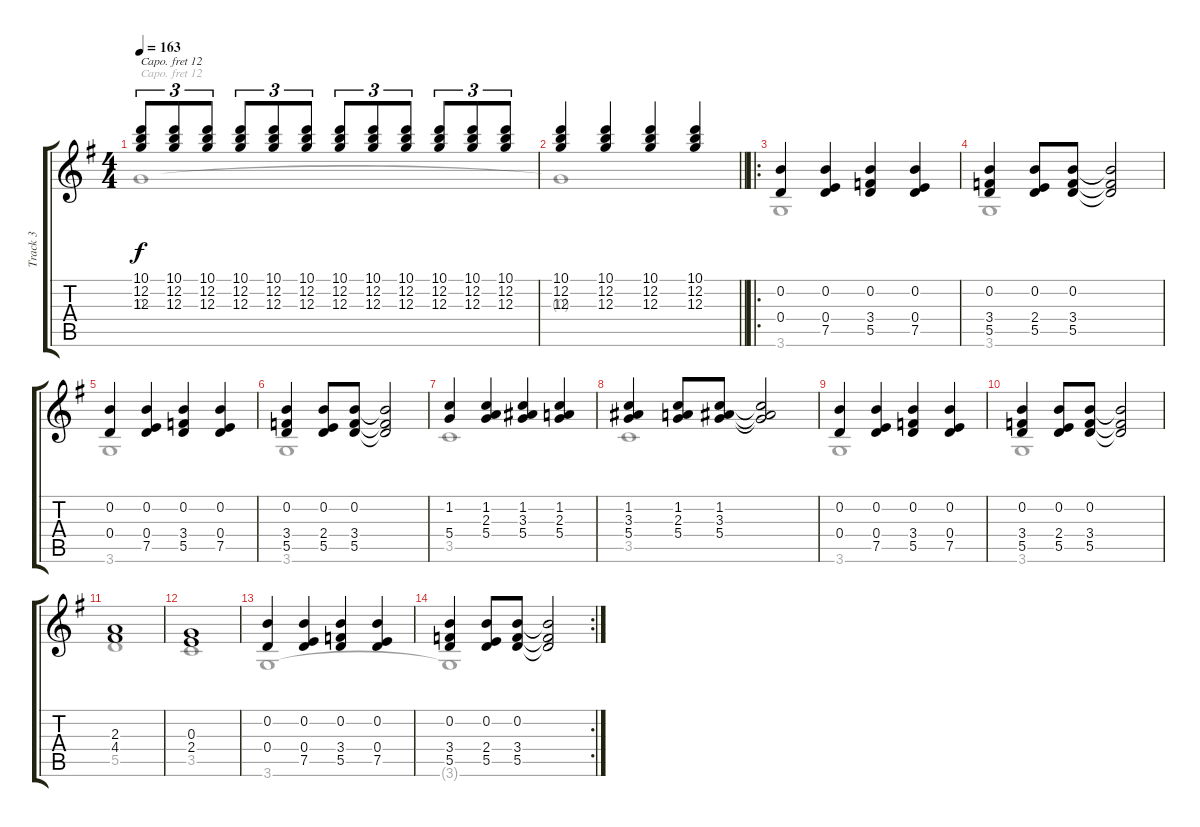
\track ("Track 3" "Track 3") {instrument electricpiano1}
\staff {score tabs}
\capo 12
\tuning (E4 B3 G3 D3 A2 E2) {hide}
\voice
\ts (4 4)
\tempo 163
\clef g2
\ks g
(10.1 12.2 12.3).8{tu (3 2) dy f} (10.1 12.2 12.3).8{tu (3 2)} (10.1 12.2 12.3).8{tu (3 2)} (10.1 12.2 12.3).8{tu (3 2)} (10.1 12.2 12.3).8{tu (3 2)} (10.1 12.2 12.3).8{tu (3 2)} (10.1 12.2 12.3).8{tu (3 2)} (10.1 12.2 12.3).8{tu (3 2)} (10.1 12.2 12.3).8{tu (3 2)} (10.1 12.2 12.3).8{tu (3 2)} (10.1 12.2 12.3).8{tu (3 2)} (10.1 12.2 12.3).8{tu (3 2)} |
\barLineRight lightlight
(10.1 12.2 12.3).4 (10.1 12.2 12.3).4 (10.1 12.2 12.3).4 (10.1 12.2 12.3).4 |
\ro
(0.2 0.4).4 (0.2 0.4 7.5).4 (0.2 3.4 5.5).4 (0.2 0.4 7.5).4 |
(0.2 3.4 5.5).4 (0.2 2.4 5.5).8 (0.2 3.4 5.5).8 (0.2{t} 3.4{t} 5.5{t}).2 |
(0.2 0.4).4 (0.2 0.4 7.5).4 (0.2 3.4 5.5).4 (0.2 0.4 7.5).4 |
(0.2 3.4 5.5).4 (0.2 2.4 5.5).8 (0.2 3.4 5.5).8 (0.2{t} 3.4{t} 5.5{t}).2 |
(1.2 5.4).4 (1.2 2.3 5.4).4 (1.2 3.3 5.4).4 (1.2 2.3 5.4).4 |
(1.2 3.3 5.4).4 (1.2 2.3 5.4).8 (1.2 3.3 5.4).8 (1.2{t} 3.3{t} 5.4{t}).2 |
(0.2 0.4).4 (0.2 0.4 7.5).4 (0.2 3.4 5.5).4 (0.2 0.4 7.5).4 |
(0.2 3.4 5.5).4 (0.2 2.4 5.5).8 (0.2 3.4 5.5).8 (0.2{t} 3.4{t} 5.5{t}).2 |
(2.3 4.4).1 |
(0.3 2.4).1 |
(0.2 0.4).4 (0.2 0.4 7.5).4 (0.2 3.4 5.5).4 (0.2 0.4 7.5).4 |
\rc 2
(0.2 3.4 5.5).4 (0.2 2.4 5.5).8 (0.2 3.4 5.5).8 (0.2{t} 3.4{t} 5.5{t}).2
\voice
\clef g2
\ottava regular
\simile none
\ks g
0.3.1{dy f} |
\barLineRight lightlight
0.3{t}.1 |
3.6.1 |
3.6.1 |
3.6.1 |
3.6.1 |
3.5.1 |
3.5.1 |
3.6.1 |
3.6.1 |
5.5.1 |
3.5.1 |
3.6.1 |
3.6{t}.1
